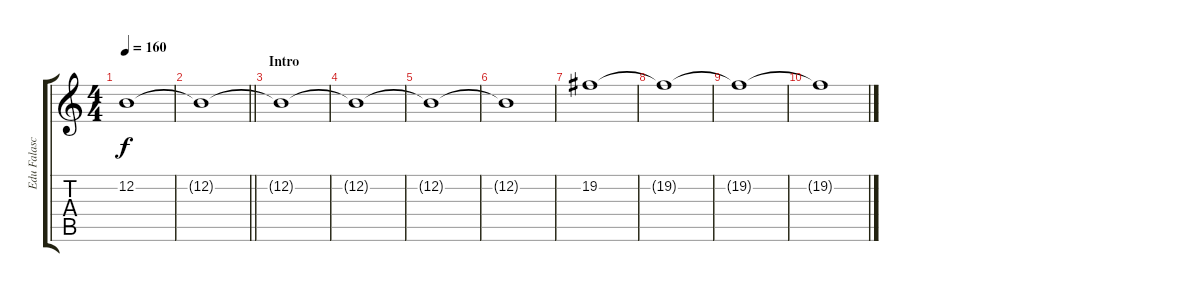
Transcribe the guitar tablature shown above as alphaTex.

\track ("Edu Falaschi" "Edu Falasc") {instrument synthvoice}
\staff {score tabs}
\tuning (E4 B3 G3 D3 A2 E2) {hide}
\ts (4 4)
\tempo 160
\clef g2
\ks c
12.2.1{dy f} |
\barLineRight lightlight
12.2{t}.1 |
\section ("" "Intro")
12.2{t}.1 |
12.2{t}.1 |
12.2{t}.1 |
12.2{t}.1 |
19.2.1 |
19.2{t}.1 |
19.2{t}.1 |
19.2{t}.1
